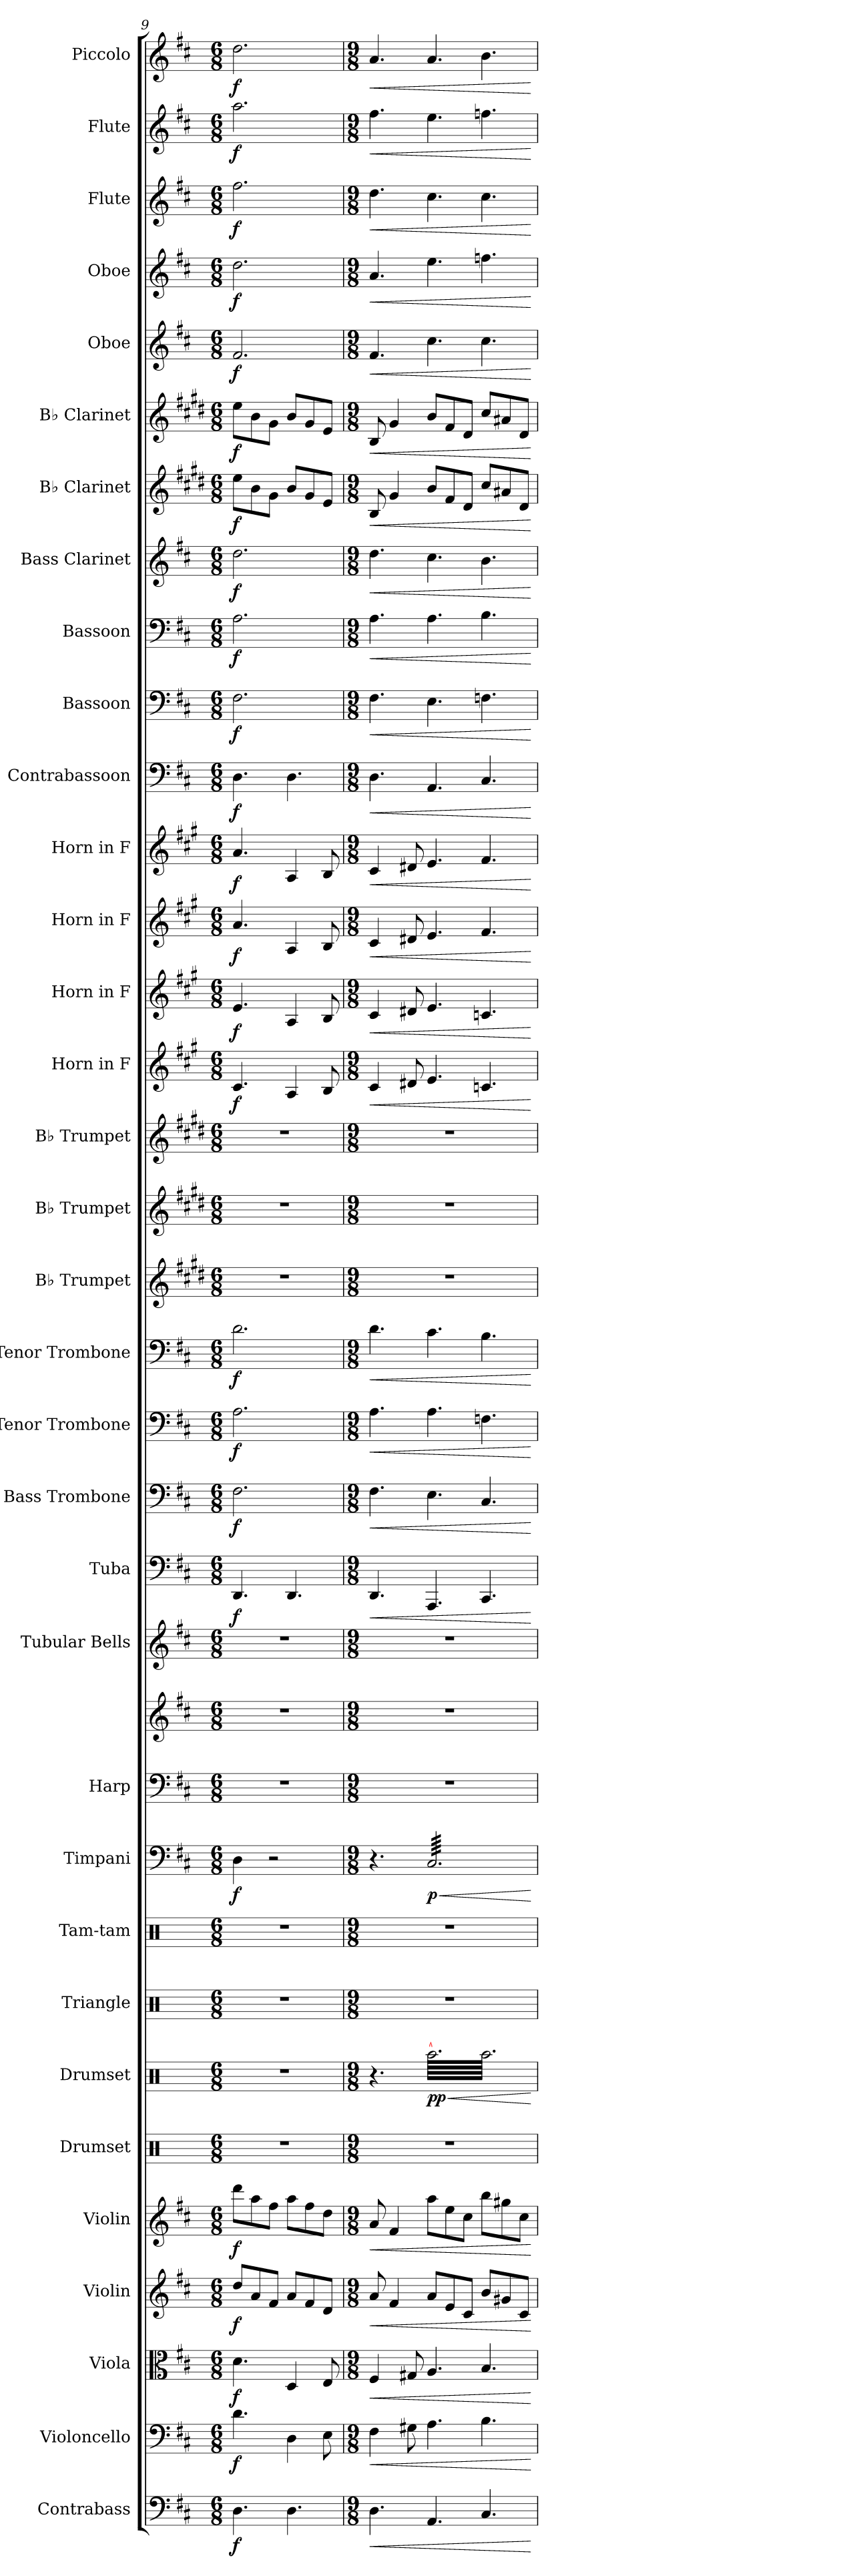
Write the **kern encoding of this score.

**kern	**dynam	**kern	**dynam	**kern	**dynam	**kern	**dynam	**kern	**dynam	**kern	**kern	**dynam	**kern	**kern	**kern	**dynam	**kern	**kern	**kern	**kern	**dynam	**kern	**dynam	**kern	**dynam	**kern	**dynam	**kern	**kern	**kern	**kern	**dynam	**kern	**dynam	**kern	**dynam	**kern	**dynam	**kern	**dynam	**kern	**dynam	**kern	**dynam	**kern	**dynam	**kern	**dynam	**kern	**dynam	**kern	**dynam	**kern	**dynam	**kern	**dynam	**kern	**dynam	**kern	**dynam
*part34	*part34	*part33	*part33	*part32	*part32	*part31	*part31	*part30	*part30	*part29	*part28	*part28	*part27	*part26	*part25	*part25	*part24	*part24	*part23	*part22	*part22	*part21	*part21	*part20	*part20	*part19	*part19	*part18	*part17	*part16	*part15	*part15	*part14	*part14	*part13	*part13	*part12	*part12	*part11	*part11	*part10	*part10	*part9	*part9	*part8	*part8	*part7	*part7	*part6	*part6	*part5	*part5	*part4	*part4	*part3	*part3	*part2	*part2	*part1	*part1
*staff35	*staff35	*staff34	*staff34	*staff33	*staff33	*staff32	*staff32	*staff31	*staff31	*staff30	*staff29	*staff29	*staff28	*staff27	*staff26	*staff26	*staff25	*staff24	*staff23	*staff22	*staff22	*staff21	*staff21	*staff20	*staff20	*staff19	*staff19	*staff18	*staff17	*staff16	*staff15	*staff15	*staff14	*staff14	*staff13	*staff13	*staff12	*staff12	*staff11	*staff11	*staff10	*staff10	*staff9	*staff9	*staff8	*staff8	*staff7	*staff7	*staff6	*staff6	*staff5	*staff5	*staff4	*staff4	*staff3	*staff3	*staff2	*staff2	*staff1	*staff1
*I"Contrabass	*	*I"Violoncello	*	*I"Viola	*	*I"Violin	*	*I"Violin	*	*I"Drumset	*I"Drumset	*	*I"Triangle	*I"Tam-tam	*I"Timpani	*	*I"Harp	*	*I"Tubular Bells	*I"Tuba	*	*I"Bass Trombone	*	*I"Tenor Trombone	*	*I"Tenor Trombone	*	*I"B♭ Trumpet	*I"B♭ Trumpet	*I"B♭ Trumpet	*I"Horn in F	*	*I"Horn in F	*	*I"Horn in F	*	*I"Horn in F	*	*I"Contrabassoon	*	*I"Bassoon	*	*I"Bassoon	*	*I"Bass Clarinet	*	*I"B♭ Clarinet	*	*I"B♭ Clarinet	*	*I"Oboe	*	*I"Oboe	*	*I"Flute	*	*I"Flute	*	*I"Piccolo	*
*I'Cb.	*	*I'Vc.	*	*I'Vla.	*	*I'Vln.	*	*I'Vln.	*	*I'Drs.	*I'Drs.	*	*I'Trgl.	*I'Tam-tam	*I'Timp.	*	*I'Hrp.	*	*I'Tu. Be.	*I'Tba.	*	*I'B. Tbn.	*	*I'T. Tbn.	*	*I'T. Tbn.	*	*I'B♭ Tpt.	*I'B♭ Tpt.	*I'B♭ Tpt.	*	*	*	*	*	*	*	*	*I'Cbsn.	*	*I'Bsn.	*	*I'Bsn.	*	*I'B. Cl.	*	*I'B♭ Cl.	*	*I'B♭ Cl.	*	*I'Ob.	*	*I'Ob.	*	*I'Fl.	*	*I'Fl.	*	*I'Picc.	*
*clefF4	*	*clefF4	*	*clefC3	*	*clefG2	*	*clefG2	*	*clefX	*clefX	*	*clefX	*clefX	*clefF4	*	*clefF4	*clefG2	*clefG2	*clefF4	*	*clefF4	*	*clefF4	*	*clefF4	*	*clefG2	*clefG2	*clefG2	*clefG2	*	*clefG2	*	*clefG2	*	*clefG2	*	*clefF4	*	*clefF4	*	*clefF4	*	*clefG2	*	*clefG2	*	*clefG2	*	*clefG2	*	*clefG2	*	*clefG2	*	*clefG2	*	*clefG2	*
*ITrd7c12	*	*	*	*	*	*	*	*	*	*	*	*	*	*	*	*	*	*	*	*	*	*	*	*	*	*	*	*ITrd1c2	*ITrd1c2	*ITrd1c2	*ITrd4c7	*	*ITrd4c7	*	*ITrd4c7	*	*ITrd4c7	*	*ITrd7c12	*	*	*	*	*	*ITrd8c14	*	*ITrd1c2	*	*ITrd1c2	*	*	*	*	*	*	*	*	*	*ITrd-7c-12	*
*k[f#c#]	*	*k[f#c#]	*	*k[f#c#]	*	*k[f#c#]	*	*k[f#c#]	*	*k[]	*k[]	*	*k[]	*k[]	*k[f#c#]	*	*k[f#c#]	*k[f#c#]	*k[f#c#]	*k[f#c#]	*	*k[f#c#]	*	*k[f#c#]	*	*k[f#c#]	*	*k[f#c#]	*k[f#c#]	*k[f#c#]	*k[f#c#]	*	*k[f#c#]	*	*k[f#c#]	*	*k[f#c#]	*	*k[f#c#]	*	*k[f#c#]	*	*k[f#c#]	*	*k[f#c#]	*	*k[f#c#]	*	*k[f#c#]	*	*k[f#c#]	*	*k[f#c#]	*	*k[f#c#]	*	*k[f#c#]	*	*k[f#c#]	*
*M6/8	*	*M6/8	*	*M6/8	*	*M6/8	*	*M6/8	*	*M6/8	*M6/8	*	*M6/8	*M6/8	*M6/8	*	*M6/8	*M6/8	*M6/8	*M6/8	*	*M6/8	*	*M6/8	*	*M6/8	*	*M6/8	*M6/8	*M6/8	*M6/8	*	*M6/8	*	*M6/8	*	*M6/8	*	*M6/8	*	*M6/8	*	*M6/8	*	*M6/8	*	*M6/8	*	*M6/8	*	*M6/8	*	*M6/8	*	*M6/8	*	*M6/8	*	*M6/8	*
=9	=9	=9	=9	=9	=9	=9	=9	=9	=9	=9	=9	=9	=9	=9	=9	=9	=9	=9	=9	=9	=9	=9	=9	=9	=9	=9	=9	=9	=9	=9	=9	=9	=9	=9	=9	=9	=9	=9	=9	=9	=9	=9	=9	=9	=9	=9	=9	=9	=9	=9	=9	=9	=9	=9	=9	=9	=9	=9	=9	=9
!	!LO:DY:b	!	!LO:DY:b	!	!LO:DY:b	!	!LO:DY:b	!	!LO:DY:b	!	!	!	!	!	!	!LO:DY:b	!	!	!	!	!LO:DY:b	!	!LO:DY:b	!	!LO:DY:b	!	!LO:DY:b	!	!	!	!	!LO:DY:b	!	!LO:DY:b	!	!LO:DY:b	!	!LO:DY:b	!	!LO:DY:b	!	!LO:DY:b	!	!LO:DY:b	!	!LO:DY:b	!	!LO:DY:b	!	!LO:DY:b	!	!LO:DY:b	!	!LO:DY:b	!	!LO:DY:b	!	!LO:DY:b	!	!LO:DY:b
4.DD\	f	4.d\	f	4.d\	f	8dd/L	f	8ddd\L	f	2.r	2.r	.	2.r	2.r	4D\	f	2.r	2.r	2.r	4.DD/	f	2.F#\	f	2.A\	f	2.d\	f	2.r	2.r	2.r	4.F#/	f	4.A/	f	4.d/	f	4.d/	f	4.DD\	f	2.F#\	f	2.A\	f	2.d\	f	8dd\L	f	8dd\L	f	2.f#/	f	2.dd\	f	2.ff#\	f	2.aa\	f	2.ddd\	f
.	.	.	.	.	.	8a/	.	8aa\	.	.	.	.	.	.	.	.	.	.	.	.	.	.	.	.	.	.	.	.	.	.	.	.	.	.	.	.	.	.	.	.	.	.	.	.	.	.	8a\	.	8a\	.	.	.	.	.	.	.	.	.	.	.
.	.	.	.	.	.	8f#/J	.	8ff#\J	.	.	.	.	.	.	2r	.	.	.	.	.	.	.	.	.	.	.	.	.	.	.	.	.	.	.	.	.	.	.	.	.	.	.	.	.	.	.	8f#\J	.	8f#\J	.	.	.	.	.	.	.	.	.	.	.
4.DD\	.	4D\	.	4D/	.	8a/L	.	8aa\L	.	.	.	.	.	.	.	.	.	.	.	4.DD/	.	.	.	.	.	.	.	.	.	.	4D/	.	4D/	.	4D/	.	4D/	.	4.DD\	.	.	.	.	.	.	.	8a/L	.	8a/L	.	.	.	.	.	.	.	.	.	.	.
.	.	.	.	.	.	8f#/	.	8ff#\	.	.	.	.	.	.	.	.	.	.	.	.	.	.	.	.	.	.	.	.	.	.	.	.	.	.	.	.	.	.	.	.	.	.	.	.	.	.	8f#/	.	8f#/	.	.	.	.	.	.	.	.	.	.	.
.	.	8E\	.	8E/	.	8d/J	.	8dd\J	.	.	.	.	.	.	.	.	.	.	.	.	.	.	.	.	.	.	.	.	.	.	8E/	.	8E/	.	8E/	.	8E/	.	.	.	.	.	.	.	.	.	8d/J	.	8d/J	.	.	.	.	.	.	.	.	.	.	.
=10	=10	=10	=10	=10	=10	=10	=10	=10	=10	=10	=10	=10	=10	=10	=10	=10	=10	=10	=10	=10	=10	=10	=10	=10	=10	=10	=10	=10	=10	=10	=10	=10	=10	=10	=10	=10	=10	=10	=10	=10	=10	=10	=10	=10	=10	=10	=10	=10	=10	=10	=10	=10	=10	=10	=10	=10	=10	=10	=10	=10
*M9/8	*	*M9/8	*	*M9/8	*	*M9/8	*	*M9/8	*	*M9/8	*M9/8	*	*M9/8	*M9/8	*M9/8	*	*M9/8	*M9/8	*M9/8	*M9/8	*	*M9/8	*	*M9/8	*	*M9/8	*	*M9/8	*M9/8	*M9/8	*M9/8	*	*M9/8	*	*M9/8	*	*M9/8	*	*M9/8	*	*M9/8	*	*M9/8	*	*M9/8	*	*M9/8	*	*M9/8	*	*M9/8	*	*M9/8	*	*M9/8	*	*M9/8	*	*M9/8	*
!	!LO:HP:b	!	!LO:HP:b	!	!LO:HP:b	!	!LO:HP:b	!	!LO:HP:b	!	!	!	!	!	!	!	!	!	!	!	!LO:HP:b	!	!LO:HP:b	!	!LO:HP:b	!	!LO:HP:b	!	!	!	!	!LO:HP:b	!	!LO:HP:b	!	!LO:HP:b	!	!LO:HP:b	!	!LO:HP:b	!	!LO:HP:b	!	!LO:HP:b	!	!LO:HP:b	!	!LO:HP:b	!	!LO:HP:b	!	!LO:HP:b	!	!LO:HP:b	!	!LO:HP:b	!	!LO:HP:b	!	!LO:HP:b
4.DD\	<	4F#\	<	4F#/	<	8a/	<	8a/	<	8%9r	4.r	.	8%9r	8%9r	4.r	.	8%9r	8%9r	8%9r	4.DD/	<	4.F#\	<	4.A\	<	4.d\	<	8%9r	8%9r	8%9r	4F#/	<	4F#/	<	4F#/	<	4F#/	<	4.DD\	<	4.F#\	<	4.A\	<	4.d\	<	8A/	<	8A/	<	4.f#/	<	4.a/	<	4.dd\	<	4.ff#\	<	4.aa/	<
.	.	.	.	.	.	4f#/	.	4f#/	.	.	.	.	.	.	.	.	.	.	.	.	.	.	.	.	.	.	.	.	.	.	.	.	.	.	.	.	.	.	.	.	.	.	.	.	.	.	4f#/	.	4f#/	.	.	.	.	.	.	.	.	.	.	.
.	.	8G#X\	.	8G#X/	.	.	.	.	.	.	.	.	.	.	.	.	.	.	.	.	.	.	.	.	.	.	.	.	.	.	8G#X/	.	8G#X/	.	8G#X/	.	8G#X/	.	.	.	.	.	.	.	.	.	.	.	.	.	.	.	.	.	.	.	.	.	.	.
!	!	!	!	!	!	!	!	!	!	!	!	!LO:HP:b	!	!	!	!LO:HP:b	!	!	!	!	!	!	!	!	!	!	!	!	!	!	!	!	!	!	!	!	!	!	!	!	!	!	!	!	!	!	!	!	!	!	!	!	!	!	!	!	!	!	!	!
!	!	!	!	!	!	!	!	!	!	!	!	!LO:DY:n=1:b	!	!	!	!LO:DY:n=1:b	!	!	!	!	!	!	!	!	!	!	!	!	!	!	!	!	!	!	!	!	!	!	!	!	!	!	!	!	!	!	!	!	!	!	!	!	!	!	!	!	!	!	!	!
*	*	*	*	*	*	*	*	*	*	*	*tremolo	*	*	*	*	*	*	*	*	*	*	*	*	*	*	*	*	*	*	*	*	*	*	*	*	*	*	*	*	*	*	*	*	*	*	*	*	*	*	*	*	*	*	*	*	*	*	*	*	*
*	*	*	*	*	*	*	*	*	*	*	*	*	*	*	*tremolo	*	*	*	*	*	*	*	*	*	*	*	*	*	*	*	*	*	*	*	*	*	*	*	*	*	*	*	*	*	*	*	*	*	*	*	*	*	*	*	*	*	*	*	*	*
4.AAA/	.	4.A\	.	4.A/	.	8a/L	.	8aa\L	.	.	[64Raa\LLLL	< pp	.	.	64C#/LLLL	< p	.	.	.	4.AAA/	.	4.E\	.	4.A\	.	4.c#\	.	.	.	.	4.A/	.	4.A/	.	4.A/	.	4.A/	.	4.AAA/	.	4.E\	.	4.A\	.	4.c#\	.	8a/L	.	8a/L	.	4.cc#\	.	4.ee\	.	4.cc#\	.	4.ee\	.	4.aa/	.
.	.	.	.	.	.	.	.	.	.	.	64Raa\	.	.	.	64C#/	.	.	.	.	.	.	.	.	.	.	.	.	.	.	.	.	.	.	.	.	.	.	.	.	.	.	.	.	.	.	.	.	.	.	.	.	.	.	.	.	.	.	.	.	.
.	.	.	.	.	.	.	.	.	.	.	64Raa\	.	.	.	64C#/	.	.	.	.	.	.	.	.	.	.	.	.	.	.	.	.	.	.	.	.	.	.	.	.	.	.	.	.	.	.	.	.	.	.	.	.	.	.	.	.	.	.	.	.	.
.	.	.	.	.	.	.	.	.	.	.	64Raa\	.	.	.	64C#/	.	.	.	.	.	.	.	.	.	.	.	.	.	.	.	.	.	.	.	.	.	.	.	.	.	.	.	.	.	.	.	.	.	.	.	.	.	.	.	.	.	.	.	.	.
.	.	.	.	.	.	.	.	.	.	.	64Raa\	.	.	.	64C#/	.	.	.	.	.	.	.	.	.	.	.	.	.	.	.	.	.	.	.	.	.	.	.	.	.	.	.	.	.	.	.	.	.	.	.	.	.	.	.	.	.	.	.	.	.
.	.	.	.	.	.	.	.	.	.	.	64Raa\	.	.	.	64C#/	.	.	.	.	.	.	.	.	.	.	.	.	.	.	.	.	.	.	.	.	.	.	.	.	.	.	.	.	.	.	.	.	.	.	.	.	.	.	.	.	.	.	.	.	.
.	.	.	.	.	.	.	.	.	.	.	64Raa\	.	.	.	64C#/	.	.	.	.	.	.	.	.	.	.	.	.	.	.	.	.	.	.	.	.	.	.	.	.	.	.	.	.	.	.	.	.	.	.	.	.	.	.	.	.	.	.	.	.	.
.	.	.	.	.	.	.	.	.	.	.	64Raa\	.	.	.	64C#/	.	.	.	.	.	.	.	.	.	.	.	.	.	.	.	.	.	.	.	.	.	.	.	.	.	.	.	.	.	.	.	.	.	.	.	.	.	.	.	.	.	.	.	.	.
.	.	.	.	.	.	8e/	.	8ee\	.	.	64Raa\	.	.	.	64C#/	.	.	.	.	.	.	.	.	.	.	.	.	.	.	.	.	.	.	.	.	.	.	.	.	.	.	.	.	.	.	.	8e/	.	8e/	.	.	.	.	.	.	.	.	.	.	.
.	.	.	.	.	.	.	.	.	.	.	64Raa\	.	.	.	64C#/	.	.	.	.	.	.	.	.	.	.	.	.	.	.	.	.	.	.	.	.	.	.	.	.	.	.	.	.	.	.	.	.	.	.	.	.	.	.	.	.	.	.	.	.	.
.	.	.	.	.	.	.	.	.	.	.	64Raa\	.	.	.	64C#/	.	.	.	.	.	.	.	.	.	.	.	.	.	.	.	.	.	.	.	.	.	.	.	.	.	.	.	.	.	.	.	.	.	.	.	.	.	.	.	.	.	.	.	.	.
.	.	.	.	.	.	.	.	.	.	.	64Raa\	.	.	.	64C#/	.	.	.	.	.	.	.	.	.	.	.	.	.	.	.	.	.	.	.	.	.	.	.	.	.	.	.	.	.	.	.	.	.	.	.	.	.	.	.	.	.	.	.	.	.
.	.	.	.	.	.	.	.	.	.	.	64Raa\	.	.	.	64C#/	.	.	.	.	.	.	.	.	.	.	.	.	.	.	.	.	.	.	.	.	.	.	.	.	.	.	.	.	.	.	.	.	.	.	.	.	.	.	.	.	.	.	.	.	.
.	.	.	.	.	.	.	.	.	.	.	64Raa\	.	.	.	64C#/	.	.	.	.	.	.	.	.	.	.	.	.	.	.	.	.	.	.	.	.	.	.	.	.	.	.	.	.	.	.	.	.	.	.	.	.	.	.	.	.	.	.	.	.	.
.	.	.	.	.	.	.	.	.	.	.	64Raa\	.	.	.	64C#/	.	.	.	.	.	.	.	.	.	.	.	.	.	.	.	.	.	.	.	.	.	.	.	.	.	.	.	.	.	.	.	.	.	.	.	.	.	.	.	.	.	.	.	.	.
.	.	.	.	.	.	.	.	.	.	.	64Raa\	.	.	.	64C#/	.	.	.	.	.	.	.	.	.	.	.	.	.	.	.	.	.	.	.	.	.	.	.	.	.	.	.	.	.	.	.	.	.	.	.	.	.	.	.	.	.	.	.	.	.
.	.	.	.	.	.	8c#/J	.	8cc#\J	.	.	64Raa\	.	.	.	64C#/	.	.	.	.	.	.	.	.	.	.	.	.	.	.	.	.	.	.	.	.	.	.	.	.	.	.	.	.	.	.	.	8c#/J	.	8c#/J	.	.	.	.	.	.	.	.	.	.	.
.	.	.	.	.	.	.	.	.	.	.	64Raa\	.	.	.	64C#/	.	.	.	.	.	.	.	.	.	.	.	.	.	.	.	.	.	.	.	.	.	.	.	.	.	.	.	.	.	.	.	.	.	.	.	.	.	.	.	.	.	.	.	.	.
.	.	.	.	.	.	.	.	.	.	.	64Raa\	.	.	.	64C#/	.	.	.	.	.	.	.	.	.	.	.	.	.	.	.	.	.	.	.	.	.	.	.	.	.	.	.	.	.	.	.	.	.	.	.	.	.	.	.	.	.	.	.	.	.
.	.	.	.	.	.	.	.	.	.	.	64Raa\	.	.	.	64C#/	.	.	.	.	.	.	.	.	.	.	.	.	.	.	.	.	.	.	.	.	.	.	.	.	.	.	.	.	.	.	.	.	.	.	.	.	.	.	.	.	.	.	.	.	.
.	.	.	.	.	.	.	.	.	.	.	64Raa\	.	.	.	64C#/	.	.	.	.	.	.	.	.	.	.	.	.	.	.	.	.	.	.	.	.	.	.	.	.	.	.	.	.	.	.	.	.	.	.	.	.	.	.	.	.	.	.	.	.	.
.	.	.	.	.	.	.	.	.	.	.	64Raa\	.	.	.	64C#/	.	.	.	.	.	.	.	.	.	.	.	.	.	.	.	.	.	.	.	.	.	.	.	.	.	.	.	.	.	.	.	.	.	.	.	.	.	.	.	.	.	.	.	.	.
.	.	.	.	.	.	.	.	.	.	.	64Raa\	.	.	.	64C#/	.	.	.	.	.	.	.	.	.	.	.	.	.	.	.	.	.	.	.	.	.	.	.	.	.	.	.	.	.	.	.	.	.	.	.	.	.	.	.	.	.	.	.	.	.
.	.	.	.	.	.	.	.	.	.	.	64Raa\	.	.	.	64C#/	.	.	.	.	.	.	.	.	.	.	.	.	.	.	.	.	.	.	.	.	.	.	.	.	.	.	.	.	.	.	.	.	.	.	.	.	.	.	.	.	.	.	.	.	.
4.CC#/	.	4.B\	.	4.B/	.	8b/L	.	8bb\L	.	.	64Raa\	.	.	.	64C#/	.	.	.	.	4.CC#/	.	4.C#/	.	4.Fn\	.	4.B\	.	.	.	.	4.Fn/	.	4.Fn/	.	4.B/	.	4.B/	.	4.CC#/	.	4.Fn\	.	4.B\	.	4.B\	.	8b/L	.	8b/L	.	4.cc#\	.	4.ffn\	.	4.cc#\	.	4.ffn\	.	4.bb\	.
.	.	.	.	.	.	.	.	.	.	.	64Raa\	.	.	.	64C#/	.	.	.	.	.	.	.	.	.	.	.	.	.	.	.	.	.	.	.	.	.	.	.	.	.	.	.	.	.	.	.	.	.	.	.	.	.	.	.	.	.	.	.	.	.
.	.	.	.	.	.	.	.	.	.	.	64Raa\	.	.	.	64C#/	.	.	.	.	.	.	.	.	.	.	.	.	.	.	.	.	.	.	.	.	.	.	.	.	.	.	.	.	.	.	.	.	.	.	.	.	.	.	.	.	.	.	.	.	.
.	.	.	.	.	.	.	.	.	.	.	64Raa\	.	.	.	64C#/	.	.	.	.	.	.	.	.	.	.	.	.	.	.	.	.	.	.	.	.	.	.	.	.	.	.	.	.	.	.	.	.	.	.	.	.	.	.	.	.	.	.	.	.	.
.	.	.	.	.	.	.	.	.	.	.	64Raa\	.	.	.	64C#/	.	.	.	.	.	.	.	.	.	.	.	.	.	.	.	.	.	.	.	.	.	.	.	.	.	.	.	.	.	.	.	.	.	.	.	.	.	.	.	.	.	.	.	.	.
.	.	.	.	.	.	.	.	.	.	.	64Raa\	.	.	.	64C#/	.	.	.	.	.	.	.	.	.	.	.	.	.	.	.	.	.	.	.	.	.	.	.	.	.	.	.	.	.	.	.	.	.	.	.	.	.	.	.	.	.	.	.	.	.
.	.	.	.	.	.	.	.	.	.	.	64Raa\	.	.	.	64C#/	.	.	.	.	.	.	.	.	.	.	.	.	.	.	.	.	.	.	.	.	.	.	.	.	.	.	.	.	.	.	.	.	.	.	.	.	.	.	.	.	.	.	.	.	.
.	.	.	.	.	.	.	.	.	.	.	64Raa\	.	.	.	64C#/	.	.	.	.	.	.	.	.	.	.	.	.	.	.	.	.	.	.	.	.	.	.	.	.	.	.	.	.	.	.	.	.	.	.	.	.	.	.	.	.	.	.	.	.	.
.	.	.	.	.	.	8g#X/	.	8gg#X\	.	.	64Raa\	.	.	.	64C#/	.	.	.	.	.	.	.	.	.	.	.	.	.	.	.	.	.	.	.	.	.	.	.	.	.	.	.	.	.	.	.	8g#X/	.	8g#X/	.	.	.	.	.	.	.	.	.	.	.
.	.	.	.	.	.	.	.	.	.	.	64Raa\	.	.	.	64C#/	.	.	.	.	.	.	.	.	.	.	.	.	.	.	.	.	.	.	.	.	.	.	.	.	.	.	.	.	.	.	.	.	.	.	.	.	.	.	.	.	.	.	.	.	.
.	.	.	.	.	.	.	.	.	.	.	64Raa\	.	.	.	64C#/	.	.	.	.	.	.	.	.	.	.	.	.	.	.	.	.	.	.	.	.	.	.	.	.	.	.	.	.	.	.	.	.	.	.	.	.	.	.	.	.	.	.	.	.	.
.	.	.	.	.	.	.	.	.	.	.	64Raa\	.	.	.	64C#/	.	.	.	.	.	.	.	.	.	.	.	.	.	.	.	.	.	.	.	.	.	.	.	.	.	.	.	.	.	.	.	.	.	.	.	.	.	.	.	.	.	.	.	.	.
.	.	.	.	.	.	.	.	.	.	.	64Raa\	.	.	.	64C#/	.	.	.	.	.	.	.	.	.	.	.	.	.	.	.	.	.	.	.	.	.	.	.	.	.	.	.	.	.	.	.	.	.	.	.	.	.	.	.	.	.	.	.	.	.
.	.	.	.	.	.	.	.	.	.	.	64Raa\	.	.	.	64C#/	.	.	.	.	.	.	.	.	.	.	.	.	.	.	.	.	.	.	.	.	.	.	.	.	.	.	.	.	.	.	.	.	.	.	.	.	.	.	.	.	.	.	.	.	.
.	.	.	.	.	.	.	.	.	.	.	64Raa\	.	.	.	64C#/	.	.	.	.	.	.	.	.	.	.	.	.	.	.	.	.	.	.	.	.	.	.	.	.	.	.	.	.	.	.	.	.	.	.	.	.	.	.	.	.	.	.	.	.	.
.	.	.	.	.	.	.	.	.	.	.	64Raa\	.	.	.	64C#/	.	.	.	.	.	.	.	.	.	.	.	.	.	.	.	.	.	.	.	.	.	.	.	.	.	.	.	.	.	.	.	.	.	.	.	.	.	.	.	.	.	.	.	.	.
.	.	.	.	.	.	8c#/J	.	8cc#\J	.	.	64Raa\	.	.	.	64C#/	.	.	.	.	.	.	.	.	.	.	.	.	.	.	.	.	.	.	.	.	.	.	.	.	.	.	.	.	.	.	.	8c#/J	.	8c#/J	.	.	.	.	.	.	.	.	.	.	.
.	.	.	.	.	.	.	.	.	.	.	64Raa\	.	.	.	64C#/	.	.	.	.	.	.	.	.	.	.	.	.	.	.	.	.	.	.	.	.	.	.	.	.	.	.	.	.	.	.	.	.	.	.	.	.	.	.	.	.	.	.	.	.	.
.	.	.	.	.	.	.	.	.	.	.	64Raa\	.	.	.	64C#/	.	.	.	.	.	.	.	.	.	.	.	.	.	.	.	.	.	.	.	.	.	.	.	.	.	.	.	.	.	.	.	.	.	.	.	.	.	.	.	.	.	.	.	.	.
.	.	.	.	.	.	.	.	.	.	.	64Raa\	.	.	.	64C#/	.	.	.	.	.	.	.	.	.	.	.	.	.	.	.	.	.	.	.	.	.	.	.	.	.	.	.	.	.	.	.	.	.	.	.	.	.	.	.	.	.	.	.	.	.
.	.	.	.	.	.	.	.	.	.	.	64Raa\	.	.	.	64C#/	.	.	.	.	.	.	.	.	.	.	.	.	.	.	.	.	.	.	.	.	.	.	.	.	.	.	.	.	.	.	.	.	.	.	.	.	.	.	.	.	.	.	.	.	.
.	.	.	.	.	.	.	.	.	.	.	64Raa\	.	.	.	64C#/	.	.	.	.	.	.	.	.	.	.	.	.	.	.	.	.	.	.	.	.	.	.	.	.	.	.	.	.	.	.	.	.	.	.	.	.	.	.	.	.	.	.	.	.	.
.	.	.	.	.	.	.	.	.	.	.	64Raa\	.	.	.	64C#/	.	.	.	.	.	.	.	.	.	.	.	.	.	.	.	.	.	.	.	.	.	.	.	.	.	.	.	.	.	.	.	.	.	.	.	.	.	.	.	.	.	.	.	.	.
.	.	.	.	.	.	.	.	.	.	.	64Raa\JJJJ	.	.	.	64C#/JJJJ	.	.	.	.	.	.	.	.	.	.	.	.	.	.	.	.	.	.	.	.	.	.	.	.	.	.	.	.	.	.	.	.	.	.	.	.	.	.	.	.	.	.	.	.	.
*	*	*	*	*	*	*	*	*	*	*	*	*	*	*	*Xtremolo	*	*	*	*	*	*	*	*	*	*	*	*	*	*	*	*	*	*	*	*	*	*	*	*	*	*	*	*	*	*	*	*	*	*	*	*	*	*	*	*	*	*	*	*	*
*	*	*	*	*	*	*	*	*	*	*	*Xtremolo	*	*	*	*	*	*	*	*	*	*	*	*	*	*	*	*	*	*	*	*	*	*	*	*	*	*	*	*	*	*	*	*	*	*	*	*	*	*	*	*	*	*	*	*	*	*	*	*	*
.	[	.	[	.	[	.	[	.	[	.	.	[	.	.	.	[	.	.	.	.	[	.	[	.	[	.	[	.	.	.	.	[	.	[	.	[	.	[	.	[	.	[	.	[	.	[	.	[	.	[	.	[	.	[	.	[	.	[	.	[
=	=	=	=	=	=	=	=	=	=	=	=	=	=	=	=	=	=	=	=	=	=	=	=	=	=	=	=	=	=	=	=	=	=	=	=	=	=	=	=	=	=	=	=	=	=	=	=	=	=	=	=	=	=	=	=	=	=	=	=	=
*-	*-	*-	*-	*-	*-	*-	*-	*-	*-	*-	*-	*-	*-	*-	*-	*-	*-	*-	*-	*-	*-	*-	*-	*-	*-	*-	*-	*-	*-	*-	*-	*-	*-	*-	*-	*-	*-	*-	*-	*-	*-	*-	*-	*-	*-	*-	*-	*-	*-	*-	*-	*-	*-	*-	*-	*-	*-	*-	*-	*-
